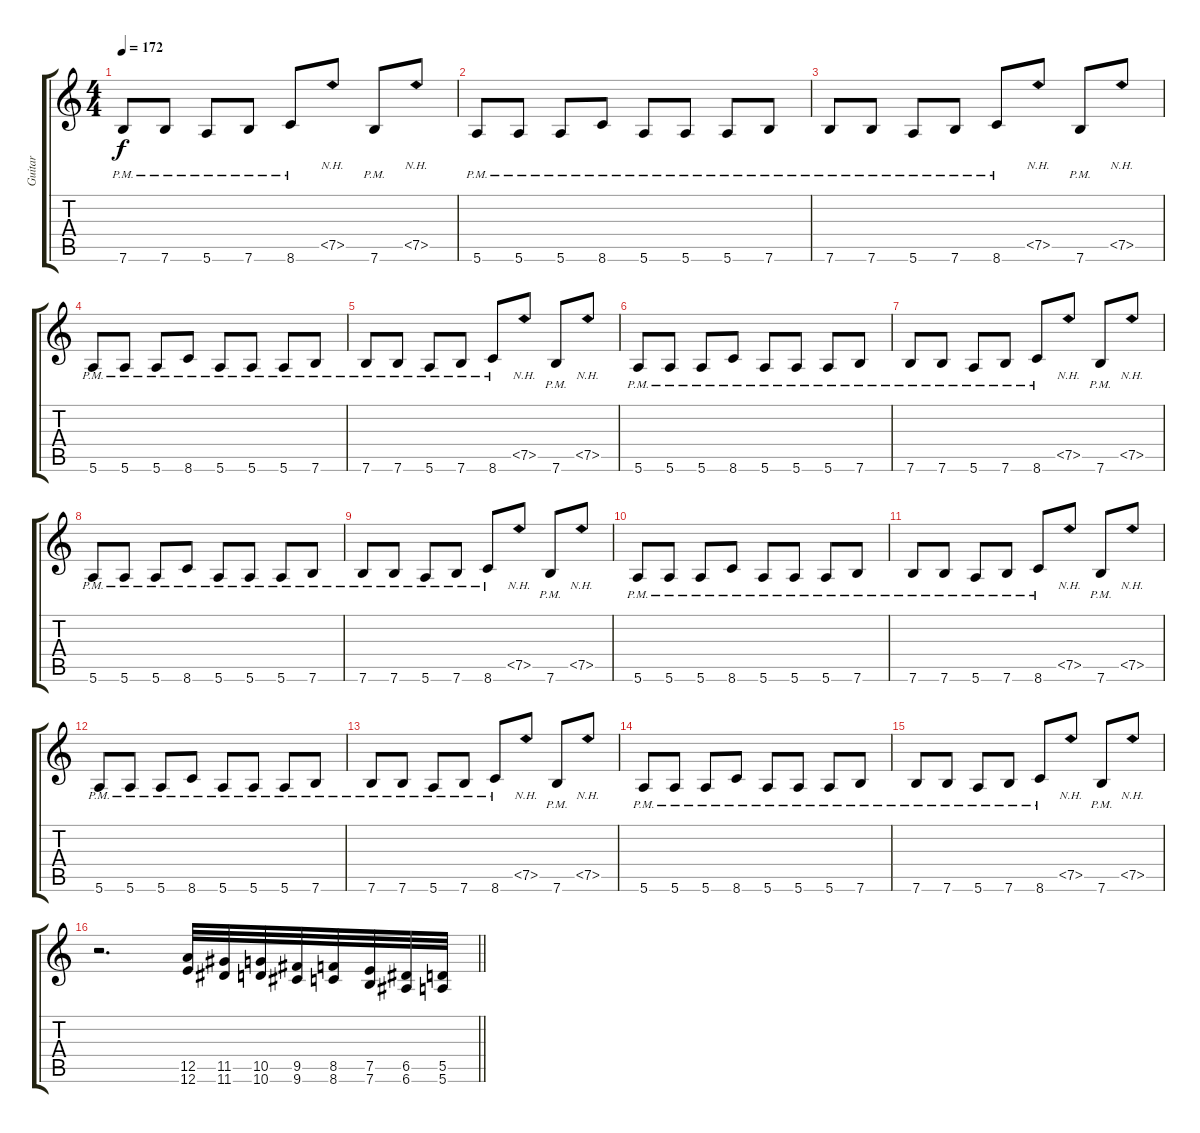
\track ("Guitar" "Guitar") {instrument distortionguitar}
\staff {score tabs}
\tuning (E4 B3 G3 D3 A2 E2) {hide}
\ts (4 4)
\tempo 172
\clef g2
\ks aminor
7.6{pm}.8{dy f} 7.6{pm}.8 5.6{pm}.8 7.6{pm}.8 8.6{pm}.8 7.5{nh}.8 7.6{pm}.8 7.5{nh}.8 |
5.6{pm}.8 5.6{pm}.8 5.6{pm}.8 8.6{pm}.8 5.6{pm}.8 5.6{pm}.8 5.6{pm}.8 7.6{pm}.8 |
7.6{pm}.8 7.6{pm}.8 5.6{pm}.8 7.6{pm}.8 8.6{pm}.8 7.5{nh}.8 7.6{pm}.8 7.5{nh}.8 |
5.6{pm}.8 5.6{pm}.8 5.6{pm}.8 8.6{pm}.8 5.6{pm}.8 5.6{pm}.8 5.6{pm}.8 7.6{pm}.8 |
7.6{pm}.8 7.6{pm}.8 5.6{pm}.8 7.6{pm}.8 8.6{pm}.8 7.5{nh}.8 7.6{pm}.8 7.5{nh}.8 |
5.6{pm}.8 5.6{pm}.8 5.6{pm}.8 8.6{pm}.8 5.6{pm}.8 5.6{pm}.8 5.6{pm}.8 7.6{pm}.8 |
7.6{pm}.8 7.6{pm}.8 5.6{pm}.8 7.6{pm}.8 8.6{pm}.8 7.5{nh}.8 7.6{pm}.8 7.5{nh}.8 |
5.6{pm}.8 5.6{pm}.8 5.6{pm}.8 8.6{pm}.8 5.6{pm}.8 5.6{pm}.8 5.6{pm}.8 7.6{pm}.8 |
7.6{pm}.8 7.6{pm}.8 5.6{pm}.8 7.6{pm}.8 8.6{pm}.8 7.5{nh}.8 7.6{pm}.8 7.5{nh}.8 |
5.6{pm}.8 5.6{pm}.8 5.6{pm}.8 8.6{pm}.8 5.6{pm}.8 5.6{pm}.8 5.6{pm}.8 7.6{pm}.8 |
7.6{pm}.8 7.6{pm}.8 5.6{pm}.8 7.6{pm}.8 8.6{pm}.8 7.5{nh}.8 7.6{pm}.8 7.5{nh}.8 |
5.6{pm}.8 5.6{pm}.8 5.6{pm}.8 8.6{pm}.8 5.6{pm}.8 5.6{pm}.8 5.6{pm}.8 7.6{pm}.8 |
7.6{pm}.8 7.6{pm}.8 5.6{pm}.8 7.6{pm}.8 8.6{pm}.8 7.5{nh}.8 7.6{pm}.8 7.5{nh}.8 |
5.6{pm}.8 5.6{pm}.8 5.6{pm}.8 8.6{pm}.8 5.6{pm}.8 5.6{pm}.8 5.6{pm}.8 7.6{pm}.8 |
7.6{pm}.8 7.6{pm}.8 5.6{pm}.8 7.6{pm}.8 8.6{pm}.8 7.5{nh}.8 7.6{pm}.8 7.5{nh}.8 |
\barLineRight lightlight
r.2{d} (12.5 12.6).32{instrument guitarfretnoise} (11.5 11.6).32 (10.5 10.6).32 (9.5 9.6).32 (8.5 8.6).32 (7.5 7.6).32 (6.5 6.6).32 (5.5 5.6).32
